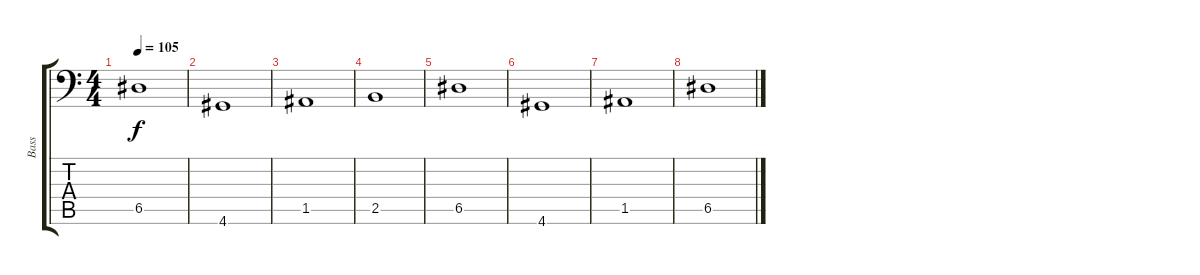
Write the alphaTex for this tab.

\track ("Bass" "Bass") {instrument synthbass1}
\staff {score tabs}
\tuning (E3 B2 G2 D2 A1 E1) {hide}
\ts (4 4)
\tempo 105
\clef f4
\ks c
6.5.1{dy f} |
4.6.1 |
1.5.1 |
2.5.1 |
6.5.1 |
4.6.1 |
1.5.1 |
6.5.1
